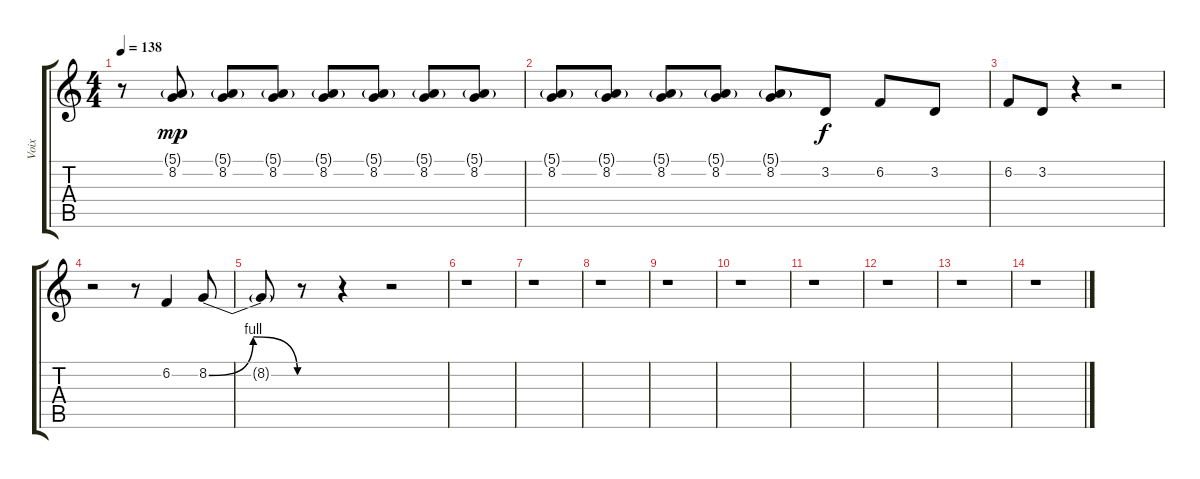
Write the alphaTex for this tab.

\track ("Voix" "Voix") {instrument tenorsax}
\staff {score tabs}
\tuning (E4 B3 G3 D3 A2 E2) {hide}
\ts (4 4)
\tempo 138
\clef g2
\ks c
r.8{dy f} (5.1{g} 8.2).8{dy mp} (5.1{g} 8.2).8 (5.1{g} 8.2).8 (5.1{g} 8.2).8 (5.1{g} 8.2).8 (5.1{g} 8.2).8 (5.1{g} 8.2).8 |
(5.1{g} 8.2).8 (5.1{g} 8.2).8 (5.1{g} 8.2).8 (5.1{g} 8.2).8 (5.1{g} 8.2).8 3.2.8{dy f} 6.2.8 3.2.8 |
6.2.8 3.2.8 r.4 r.2 |
r.2 r.8 6.2.4 8.2{be (bendrelease 0 0 30 4 54 4 60 0)}.8 |
8.2{t}.8 r.8 r.4 r.2 |
r.1 |
r.1 |
r.1 |
r.1 |
r.1 |
r.1 |
r.1 |
r.1 |
r.1
